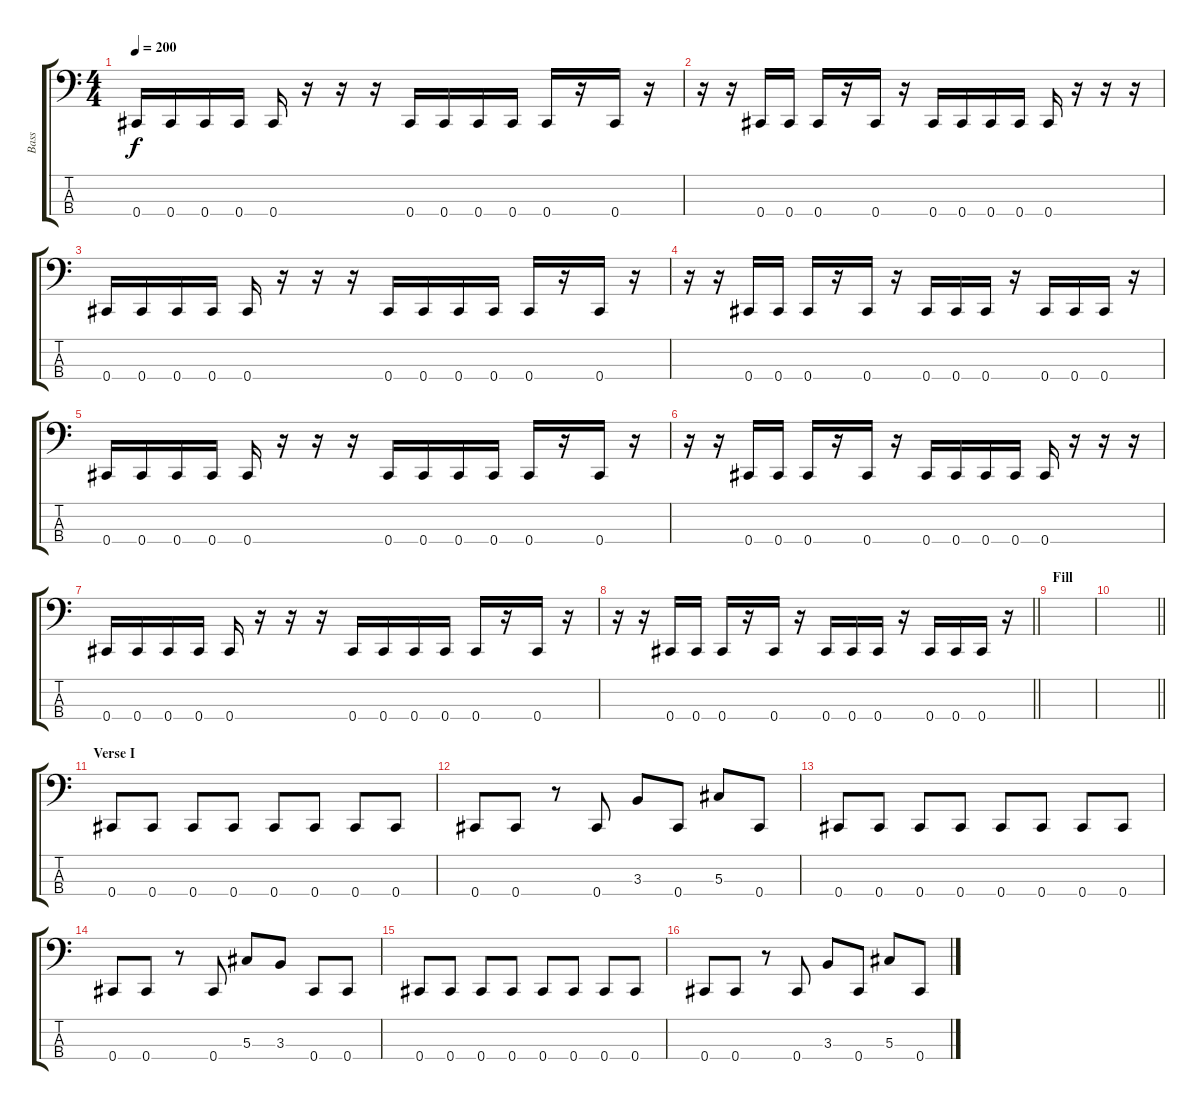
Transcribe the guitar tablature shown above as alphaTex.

\track ("Bass" "Bass") {instrument electricbasspick}
\staff {score tabs}
\tuning (Gb2 Db2 Ab1 Db1) {hide}
\ts (4 4)
\tempo 200
\clef f4
\ks c
0.4.16{dy f} 0.4.16 0.4.16 0.4.16 0.4.16 r.16 r.16 r.16 0.4.16 0.4.16 0.4.16 0.4.16 0.4.16 r.16 0.4.16 r.16 |
r.16 r.16 0.4.16 0.4.16 0.4.16 r.16 0.4.16 r.16 0.4.16 0.4.16 0.4.16 0.4.16 0.4.16 r.16 r.16 r.16 |
0.4.16 0.4.16 0.4.16 0.4.16 0.4.16 r.16 r.16 r.16 0.4.16 0.4.16 0.4.16 0.4.16 0.4.16 r.16 0.4.16 r.16 |
r.16 r.16 0.4.16 0.4.16 0.4.16 r.16 0.4.16 r.16 0.4.16 0.4.16 0.4.16 r.16 0.4.16 0.4.16 0.4.16 r.16 |
0.4.16 0.4.16 0.4.16 0.4.16 0.4.16 r.16 r.16 r.16 0.4.16 0.4.16 0.4.16 0.4.16 0.4.16 r.16 0.4.16 r.16 |
r.16 r.16 0.4.16 0.4.16 0.4.16 r.16 0.4.16 r.16 0.4.16 0.4.16 0.4.16 0.4.16 0.4.16 r.16 r.16 r.16 |
0.4.16 0.4.16 0.4.16 0.4.16 0.4.16 r.16 r.16 r.16 0.4.16 0.4.16 0.4.16 0.4.16 0.4.16 r.16 0.4.16 r.16 |
\barLineRight lightlight
r.16 r.16 0.4.16 0.4.16 0.4.16 r.16 0.4.16 r.16 0.4.16 0.4.16 0.4.16 r.16 0.4.16 0.4.16 0.4.16 r.16 |
\section ("" "Fill")
|
\barLineRight lightlight
|
\section ("" "Verse I")
0.4.8 0.4.8 0.4.8 0.4.8 0.4.8 0.4.8 0.4.8 0.4.8 |
0.4.8 0.4.8 r.8 0.4.8 3.3.8 0.4.8 5.3.8 0.4.8 |
0.4.8 0.4.8 0.4.8 0.4.8 0.4.8 0.4.8 0.4.8 0.4.8 |
0.4.8 0.4.8 r.8 0.4.8 5.3.8 3.3.8 0.4.8 0.4.8 |
0.4.8 0.4.8 0.4.8 0.4.8 0.4.8 0.4.8 0.4.8 0.4.8 |
0.4.8 0.4.8 r.8 0.4.8 3.3.8 0.4.8 5.3.8 0.4.8
